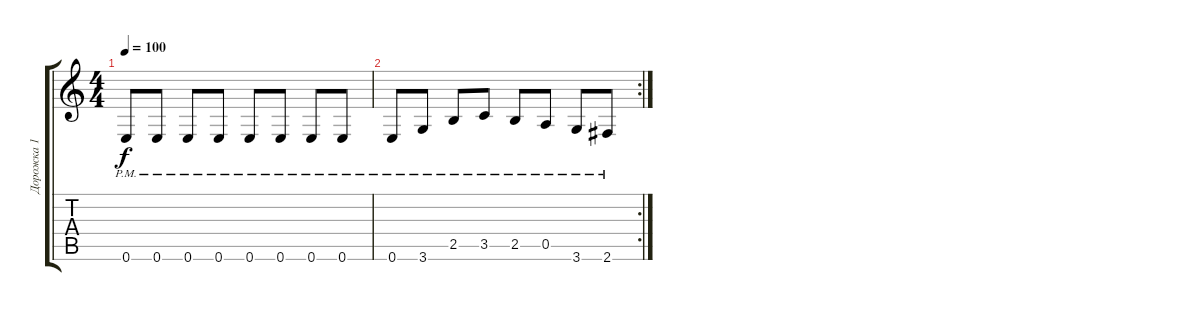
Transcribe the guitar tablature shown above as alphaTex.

\track ("Дорожка 1" "Дорожка 1") {instrument distortionguitar}
\staff {score tabs}
\tuning (E4 B3 G3 D3 A2 E2) {hide}
\ts (4 4)
\tempo 100
\clef g2
\ks c
0.6{pm}.8{dy f instrument distortionguitar} 0.6{pm}.8 0.6{pm}.8 0.6{pm}.8 0.6{pm}.8 0.6{pm}.8 0.6{pm}.8 0.6{pm}.8 |
\rc 2
0.6{pm}.8 3.6{pm}.8 2.5{pm}.8 3.5{pm}.8 2.5{pm}.8 0.5{pm}.8 3.6{pm}.8 2.6{pm}.8
